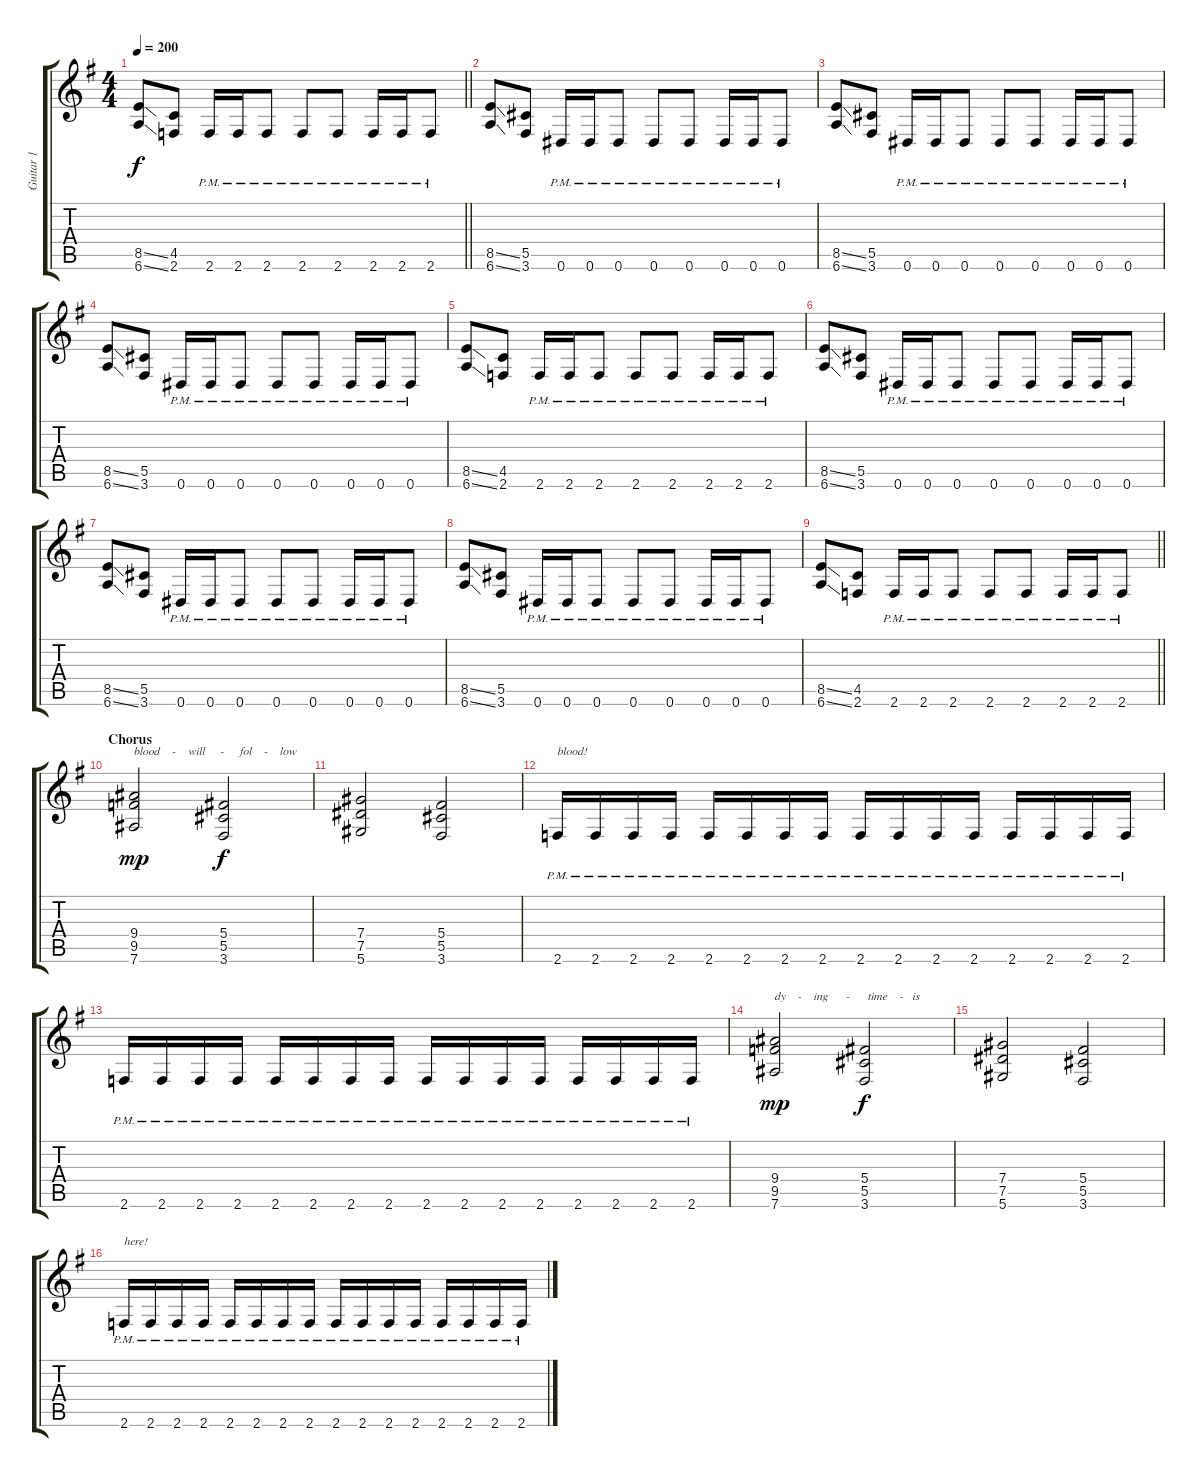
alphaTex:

\track ("Guitar 1" "Guitar 1") {instrument distortionguitar}
\staff {score tabs}
\tuning (Eb4 Bb3 Gb3 Db3 Ab2 Eb2) {hide}
\ts (4 4)
\tempo 200
\clef g2
\barLineRight lightlight
\ks eminor
(8.5{ss} 6.6{ss}).8{dy f} (4.5 2.6).8 2.6{pm}.16 2.6{pm}.16 2.6{pm}.8 2.6{pm}.8 2.6{pm}.8 2.6{pm}.16 2.6{pm}.16 2.6{pm}.8 |
(8.5{ss} 6.6{ss}).8 (5.5 3.6).8 0.6{pm}.16 0.6{pm}.16 0.6{pm}.8 0.6{pm}.8 0.6{pm}.8 0.6{pm}.16 0.6{pm}.16 0.6{pm}.8 |
(8.5{ss} 6.6{ss}).8 (5.5 3.6).8 0.6{pm}.16 0.6{pm}.16 0.6{pm}.8 0.6{pm}.8 0.6{pm}.8 0.6{pm}.16 0.6{pm}.16 0.6{pm}.8 |
(8.5{ss} 6.6{ss}).8 (5.5 3.6).8 0.6{pm}.16 0.6{pm}.16 0.6{pm}.8 0.6{pm}.8 0.6{pm}.8 0.6{pm}.16 0.6{pm}.16 0.6{pm}.8 |
(8.5{ss} 6.6{ss}).8 (4.5 2.6).8 2.6{pm}.16 2.6{pm}.16 2.6{pm}.8 2.6{pm}.8 2.6{pm}.8 2.6{pm}.16 2.6{pm}.16 2.6{pm}.8 |
(8.5{ss} 6.6{ss}).8 (5.5 3.6).8 0.6{pm}.16 0.6{pm}.16 0.6{pm}.8 0.6{pm}.8 0.6{pm}.8 0.6{pm}.16 0.6{pm}.16 0.6{pm}.8 |
(8.5{ss} 6.6{ss}).8 (5.5 3.6).8 0.6{pm}.16 0.6{pm}.16 0.6{pm}.8 0.6{pm}.8 0.6{pm}.8 0.6{pm}.16 0.6{pm}.16 0.6{pm}.8 |
(8.5{ss} 6.6{ss}).8 (5.5 3.6).8 0.6{pm}.16 0.6{pm}.16 0.6{pm}.8 0.6{pm}.8 0.6{pm}.8 0.6{pm}.16 0.6{pm}.16 0.6{pm}.8 |
\barLineRight lightlight
(8.5{ss} 6.6{ss}).8 (4.5 2.6).8 2.6{pm}.16 2.6{pm}.16 2.6{pm}.8 2.6{pm}.8 2.6{pm}.8 2.6{pm}.16 2.6{pm}.16 2.6{pm}.8 |
\section ("" "Chorus")
(9.4 9.5 7.6).2{txt "blood    -    will     -     fol    -    low" dy mp} (5.4 5.5 3.6).2{dy f} |
(7.4 7.5 5.6).2 (5.4 5.5 3.6).2 |
2.6{pm}.16{txt "blood!"} 2.6{pm}.16 2.6{pm}.16 2.6{pm}.16 2.6{pm}.16 2.6{pm}.16 2.6{pm}.16 2.6{pm}.16 2.6{pm}.16 2.6{pm}.16 2.6{pm}.16 2.6{pm}.16 2.6{pm}.16 2.6{pm}.16 2.6{pm}.16 2.6{pm}.16 |
2.6{pm}.16 2.6{pm}.16 2.6{pm}.16 2.6{pm}.16 2.6{pm}.16 2.6{pm}.16 2.6{pm}.16 2.6{pm}.16 2.6{pm}.16 2.6{pm}.16 2.6{pm}.16 2.6{pm}.16 2.6{pm}.16 2.6{pm}.16 2.6{pm}.16 2.6{pm}.16 |
(9.4 9.5 7.6).2{txt "dy    -    ing      -      time    -   is" dy mp} (5.4 5.5 3.6).2{dy f} |
(7.4 7.5 5.6).2 (5.4 5.5 3.6).2 |
2.6{pm}.16{txt "here!"} 2.6{pm}.16 2.6{pm}.16 2.6{pm}.16 2.6{pm}.16 2.6{pm}.16 2.6{pm}.16 2.6{pm}.16 2.6{pm}.16 2.6{pm}.16 2.6{pm}.16 2.6{pm}.16 2.6{pm}.16 2.6{pm}.16 2.6{pm}.16 2.6{pm}.16
